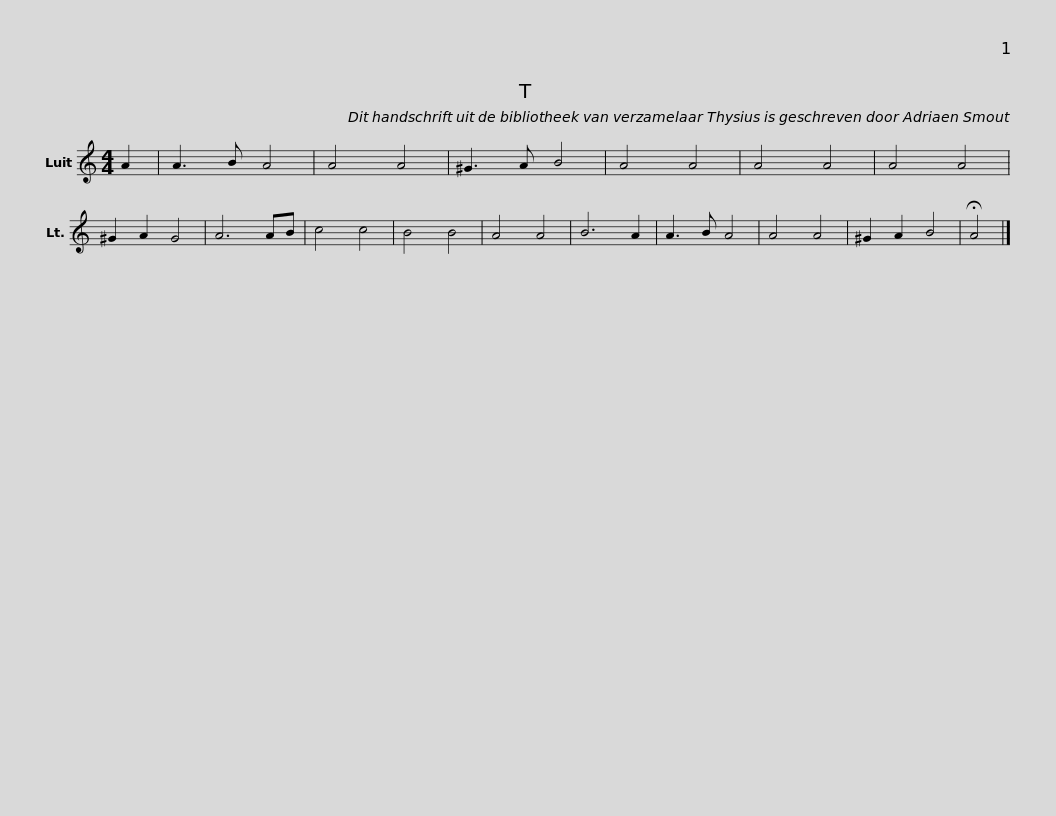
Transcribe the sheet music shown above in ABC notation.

X:1
L:1/8
M:4/4
I:linebreak $
K:C
V:1 treble
V:1
 A2 | A3 B A4 | A4 A4 | ^G3 A B4 | A4 A4 | %5
 A4 A4 | A4 A4 | ^G2 A2 G4 | A6 AB |$ c4 c4 | %10
 B4 B4 | A4 A4 | B6 A2 | A3 B A4 | A4 A4 | %15
 ^G2 A2 B4 | !fermata!A4 |] %17
